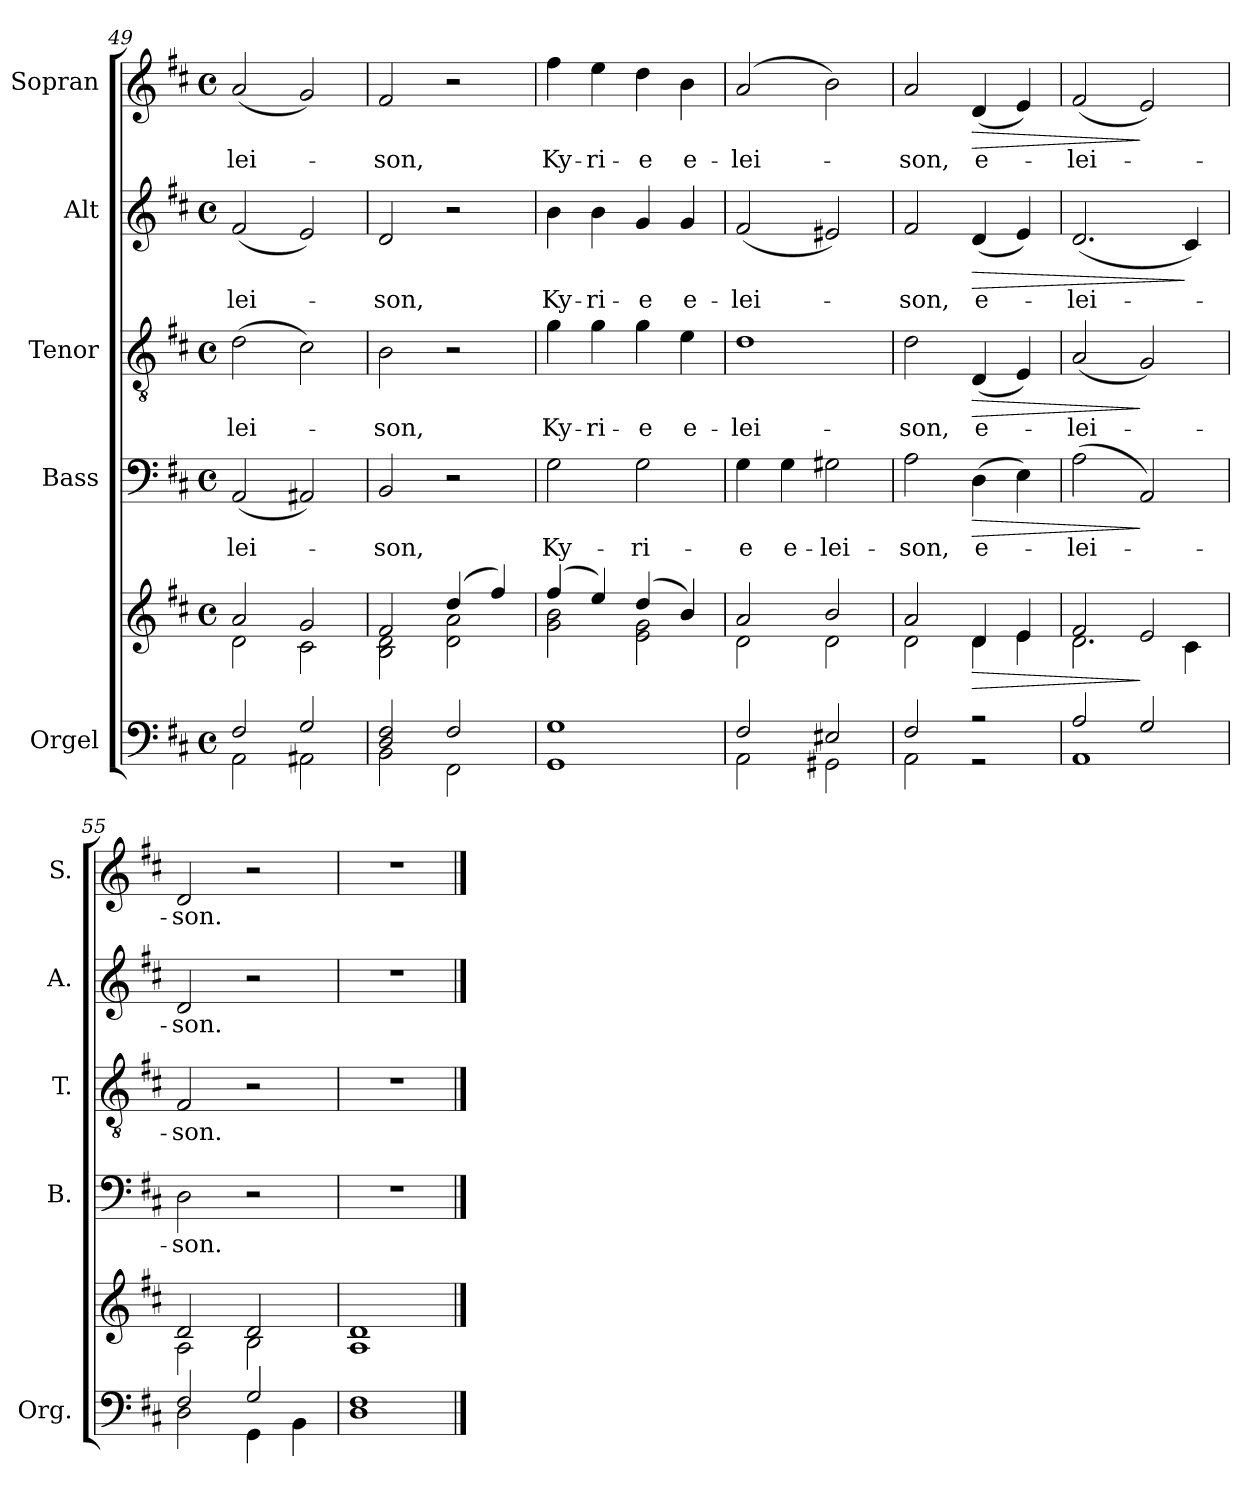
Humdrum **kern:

**kern	**kern	**dynam	**kern	**text	**dynam	**kern	**text	**dynam	**kern	**text	**dynam	**kern	**text	**dynam
*part5	*part5	*part5	*part4	*part4	*part4	*part3	*part3	*part3	*part2	*part2	*part2	*part1	*part1	*part1
*staff6	*staff5	*staff5/6	*staff4	*staff4	*staff4	*staff3	*staff3	*staff3	*staff2	*staff2	*staff2	*staff1	*staff1	*staff1
*I"Orgel	*	*	*I"Bass	*	*	*I"Tenor	*	*	*I"Alt	*	*	*I"Sopran	*	*
*I'Org.	*	*	*I'B.	*	*	*I'T.	*	*	*I'A.	*	*	*I'S.	*	*
*clefF4	*clefG2	*	*clefF4	*	*	*clefGv2	*	*	*clefG2	*	*	*clefG2	*	*
*k[f#c#]	*k[f#c#]	*	*k[f#c#]	*	*	*k[f#c#]	*	*	*k[f#c#]	*	*	*k[f#c#]	*	*
*D:	*D:	*	*D:	*	*	*D:	*	*	*D:	*	*	*D:	*	*
*M4/4	*M4/4	*	*M4/4	*	*	*M4/4	*	*	*M4/4	*	*	*M4/4	*	*
*met(c)	*met(c)	*	*met(c)	*	*	*met(c)	*	*	*met(c)	*	*	*met(c)	*	*
=49	=49	=49	=49	=49	=49	=49	=49	=49	=49	=49	=49	=49	=49	=49
*^	*^	*	*	*	*	*	*	*	*	*	*	*	*	*
!	!	!	!	!	!	!LO:LY:b	!	!	!LO:LY:b	!	!	!LO:LY:b	!	!	!LO:LY:b	!
2F#/	2AA\	2a/	2d\	.	(<2AA/	-lei-	.	(>2d\	-lei-	.	(<2f#/	-lei-	.	(<2a/	-lei-	.
2G/	2AA#X\	2g/	2c#\	.	2AA#X/)	.	.	2c#\)	.	.	2e/)	.	.	2g/)	.	.
=50	=50	=50	=50	=50	=50	=50	=50	=50	=50	=50	=50	=50	=50	=50	=50	=50
!	!	!	!	!	!	!LO:LY:b	!	!	!LO:LY:b	!	!	!LO:LY:b	!	!	!LO:LY:b	!
2D/ 2F#/	2BB\	2f#/	2B\ 2d\	.	2BB/	-son,	.	2B\	-son,	.	2d/	-son,	.	2f#/	-son,	.
2F#/	2FF#\	(4dd/	2d\ 2a\	.	2r	.	.	2r	.	.	2r	.	.	2r	.	.
.	.	4ff#/)	.	.	.	.	.	.	.	.	.	.	.	.	.	.
=51	=51	=51	=51	=51	=51	=51	=51	=51	=51	=51	=51	=51	=51	=51	=51	=51
!	!	!	!	!	!	!LO:LY:b	!	!	!LO:LY:b	!	!	!LO:LY:b	!	!	!LO:LY:b	!
1G	1GG	(4ff#/	2g\ 2b\	.	2G\	Ky-	.	4g\	Ky-	.	4b\	Ky-	.	4ff#\	Ky-	.
!	!	!	!	!	!	!	!	!	!LO:LY:b	!	!	!LO:LY:b	!	!	!LO:LY:b	!
.	.	4ee/)	.	.	.	.	.	4g\	-ri-	.	4b\	-ri-	.	4ee\	-ri-	.
!	!	!	!	!	!	!LO:LY:b	!	!	!LO:LY:b	!	!	!LO:LY:b	!	!	!LO:LY:b	!
.	.	(4dd/	2e\ 2g\	.	2G\	-ri-	.	4g\	-e	.	4g/	-e	.	4dd\	-e	.
!	!	!	!	!	!	!	!	!	!LO:LY:b	!	!	!LO:LY:b	!	!	!LO:LY:b	!
.	.	4b/)	.	.	.	.	.	4e\	e-	.	4g/	e-	.	4b\	e-	.
=52	=52	=52	=52	=52	=52	=52	=52	=52	=52	=52	=52	=52	=52	=52	=52	=52
!	!	!	!	!	!	!LO:LY:b	!	!	!LO:LY:b	!	!	!LO:LY:b	!	!	!LO:LY:b	!
2F#/	2AA\	2a/	2d\	.	4G\	-e	.	1d	-lei-	.	(<2f#/	-lei-	.	(2a/	-lei-	.
!	!	!	!	!	!	!LO:LY:b	!	!	!	!	!	!	!	!	!	!
.	.	.	.	.	4G\	e-	.	.	.	.	.	.	.	.	.	.
!	!	!	!	!	!	!LO:LY:b	!	!	!	!	!	!	!	!	!	!
2E#X/	2GG#X\	2b/	2d\	.	2G#X\	-lei-	.	.	.	.	2e#X/)	.	.	2b\)	.	.
=53	=53	=53	=53	=53	=53	=53	=53	=53	=53	=53	=53	=53	=53	=53	=53	=53
!	!	!	!	!	!	!LO:LY:b	!	!	!LO:LY:b	!	!	!LO:LY:b	!	!	!LO:LY:b	!
2F#/	2AA\	2a/	2d\	.	2A\	-son,	.	2d\	-son,	.	2f#/	-son,	.	2a/	-son,	.
!	!	!	!	!LO:HP:b	!	!LO:LY:b	!LO:HP:b	!	!LO:LY:b	!LO:HP:b	!	!LO:LY:b	!LO:HP:b	!	!LO:LY:b	!LO:HP:b
2r	2r	4d/	4d\	>	(>4D\	e-	>	(<4D/	e-	>	(<4d/	e-	>	(<4d/	e-	>
.	.	4e/	4e\	.	4E\)	.	.	4E/)	.	.	4e/)	.	.	4e/)	.	.
=54	=54	=54	=54	=54	=54	=54	=54	=54	=54	=54	=54	=54	=54	=54	=54	=54
!	!	!	!	!	!	!LO:LY:b	!	!	!LO:LY:b	!	!	!LO:LY:b	!	!	!LO:LY:b	!
2A/	1AA	2f#/	2.d\	.	(>2A\	-lei-	.	(<2A/	-lei-	.	(<2.d/	-lei-	.	(<2f#/	-lei-	.
2G/	.	2e/	.	]	2AA/)	.	]	2G/)	.	]	.	.	.	2e/)	.	]
.	.	.	4c#\	.	.	.	.	.	.	.	4c#/)	.	]	.	.	.
=55	=55	=55	=55	=55	=55	=55	=55	=55	=55	=55	=55	=55	=55	=55	=55	=55
!	!	!	!	!	!	!LO:LY:b	!	!	!LO:LY:b	!	!	!LO:LY:b	!	!	!LO:LY:b	!
2F#/	2D\	2d/	2A\	.	2D\	-son.	.	2F#/	-son.	.	2d/	-son.	.	2d/	-son.	.
2G/	4GG\	2d/	2B\	.	2r	.	.	2r	.	.	2r	.	.	2r	.	.
.	4BB\	.	.	.	.	.	.	.	.	.	.	.	.	.	.	.
=56	=56	=56	=56	=56	=56	=56	=56	=56	=56	=56	=56	=56	=56	=56	=56	=56
1F#	1D	1d	1A	.	1r	.	.	1r	.	.	1r	.	.	1r	.	.
*v	*v	*	*	*	*	*	*	*	*	*	*	*	*	*	*	*
*	*v	*v	*	*	*	*	*	*	*	*	*	*	*	*	*
==	==	==	==	==	==	==	==	==	==	==	==	==	==	==
*-	*-	*-	*-	*-	*-	*-	*-	*-	*-	*-	*-	*-	*-	*-
